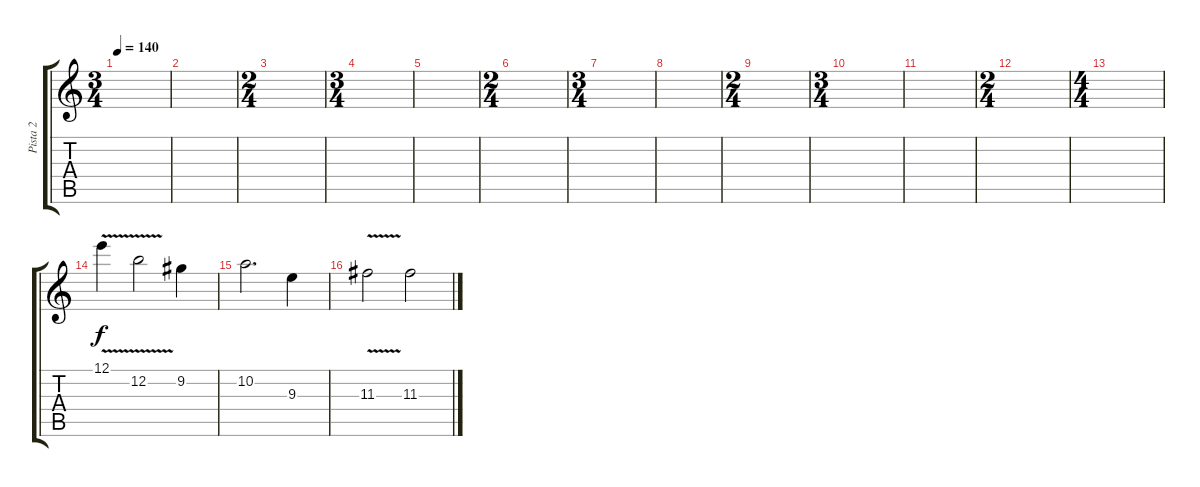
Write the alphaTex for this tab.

\track ("Pista 2" "Pista 2") {instrument acousticguitarsteel}
\staff {score tabs}
\tuning (E4 B3 G3 D3 A2 E2) {hide}
\ts (3 4)
\tempo 140
\clef g2
\ks c
|
|
\ts (2 4)
|
\ts (3 4)
|
|
\ts (2 4)
|
\ts (3 4)
|
|
\ts (2 4)
|
\ts (3 4)
|
|
\ts (2 4)
|
\ts (4 4)
|
12.1{v}.4 12.2{v}.2 9.2.4 |
10.2.2{d} 9.3.4 |
11.3{v}.2 11.3.2
